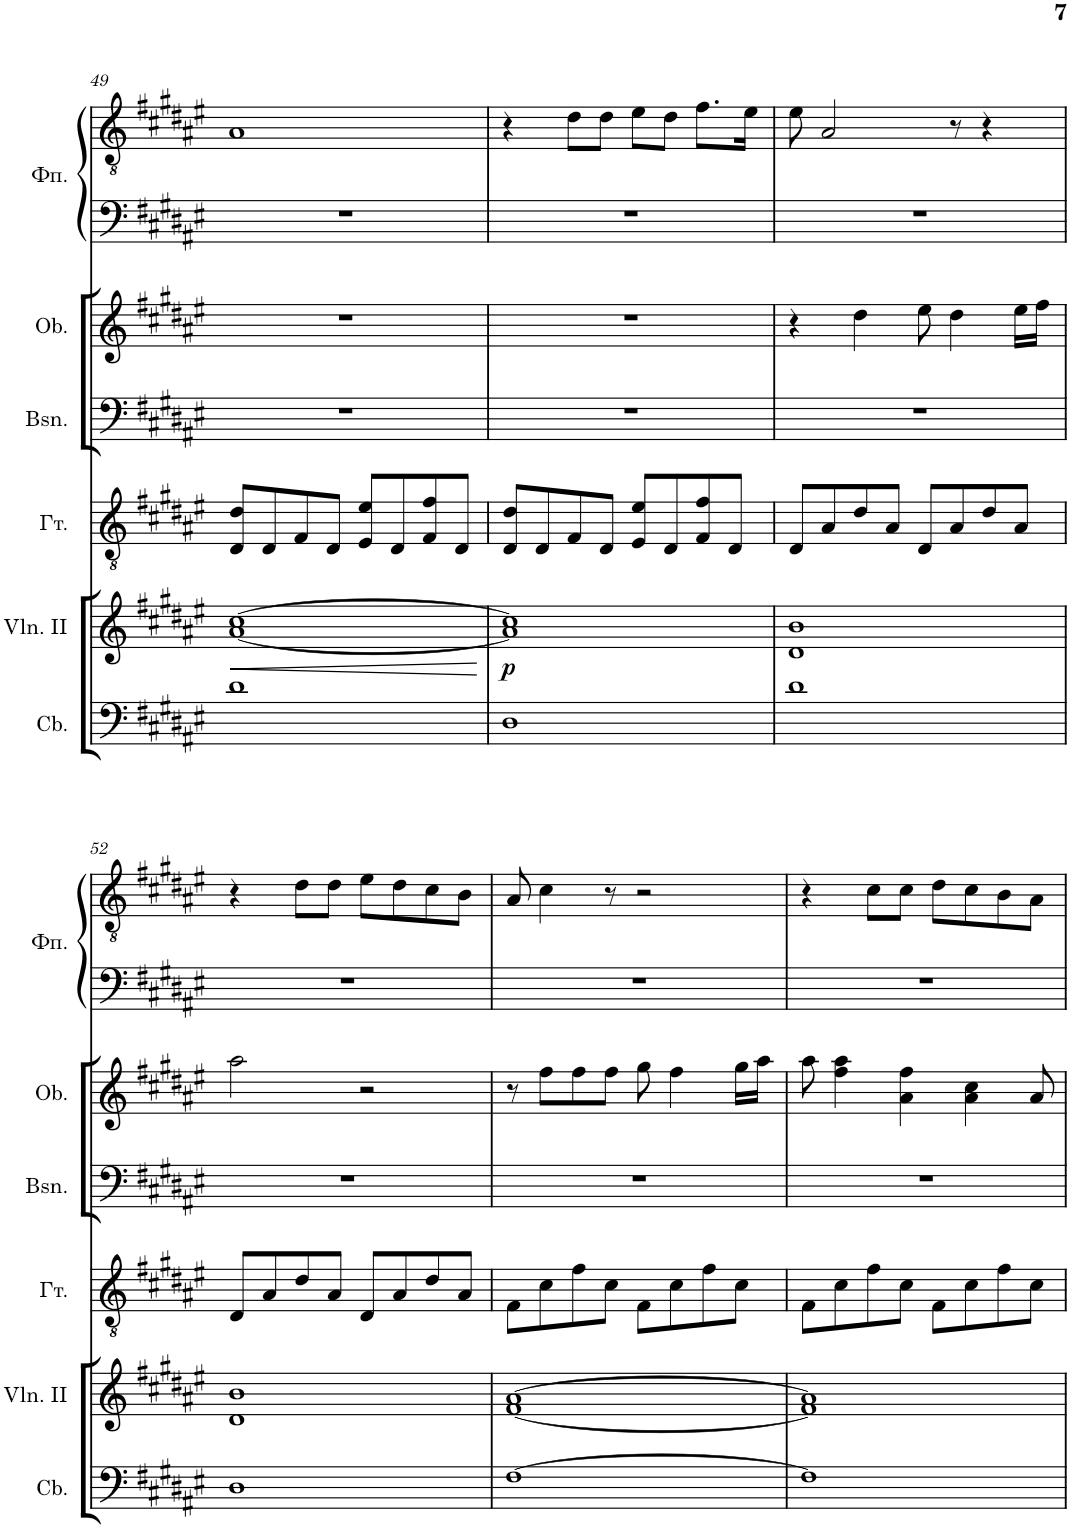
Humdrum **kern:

**kern	**kern	**dynam	**kern	**kern	**kern	**kern	**kern
*part6	*part5	*part5	*part4	*part3	*part2	*part1	*part1
*staff7	*staff6	*staff6	*staff5	*staff4	*staff3	*staff2	*staff1
*I"Contrabasses	*I"Violins II	*	*I"Классическая гитара	*I"Bassoons	*I"Oboes	*I"Фортепиано	*
*I'Cb.	*I'Vln. II	*	*	*I'Bsn.	*I'Ob.	*	*
!!LO:PB:g=z
*clefF4	*clefG2	*	*clefGv2	*clefF4	*clefG2	*clefF4	*clefGv2
*Trd7c12	*	*	*	*	*	*	*
*k[f#c#g#d#a#e#]	*k[f#c#g#d#a#e#]	*	*k[f#c#g#d#a#e#]	*k[f#c#g#d#a#e#]	*k[f#c#g#d#a#e#]	*k[f#c#g#d#a#e#]	*k[f#c#g#d#a#e#]
*M4/4	*M4/4	*	*M4/4	*M4/4	*M4/4	*M4/4	*M4/4
=49	=49	=49	=49	=49	=49	=49	=49
!	!	!LO:HP:b	!	!	!	!	!
1d#	[1a# [1cc#	<	8D#/ 8d#/L	1r	1r	1r	1A#
.	.	.	8D#/	.	.	.	.
.	.	.	8F#/	.	.	.	.
.	.	.	8D#/J	.	.	.	.
.	.	.	8E#/ 8e#/L	.	.	.	.
.	.	.	8D#/	.	.	.	.
.	.	.	8F#/ 8f#/	.	.	.	.
.	.	.	8D#/J	.	.	.	.
.	.	[	.	.	.	.	.
=50	=50	=50	=50	=50	=50	=50	=50
!	!	!LO:DY:b	!	!	!	!	!
1D#	1a#] 1cc#]	p	8D#/ 8d#/L	1r	1r	1r	4r
.	.	.	8D#/	.	.	.	.
.	.	.	8F#/	.	.	.	8d#\L
.	.	.	8D#/J	.	.	.	8d#\J
.	.	.	8E#/ 8e#/L	.	.	.	8e#\L
.	.	.	8D#/	.	.	.	8d#\J
.	.	.	8F#/ 8f#/	.	.	.	8.f#\L
.	.	.	8D#/J	.	.	.	.
.	.	.	.	.	.	.	16e#\Jk
=51	=51	=51	=51	=51	=51	=51	=51
1d#	1d# 1b	.	8D#/L	1r	4r	1r	8e#\
.	.	.	8A#/	.	.	.	2A#/
.	.	.	8d#/	.	4dd#\	.	.
.	.	.	8A#/J	.	.	.	.
.	.	.	8D#/L	.	8ee#\	.	.
.	.	.	8A#/	.	4dd#\	.	8r
.	.	.	8d#/	.	.	.	4r
.	.	.	8A#/J	.	16ee#\LL	.	.
.	.	.	.	.	16ff#\JJ	.	.
!!LO:LB:g=z
=52	=52	=52	=52	=52	=52	=52	=52
1D#	1d# 1b	.	8D#/L	1r	2aa#\	1r	4r
.	.	.	8A#/	.	.	.	.
.	.	.	8d#/	.	.	.	8d#\L
.	.	.	8A#/J	.	.	.	8d#\J
.	.	.	8D#/L	.	2r	.	8e#\L
.	.	.	8A#/	.	.	.	8d#\
.	.	.	8d#/	.	.	.	8c#\
.	.	.	8A#/J	.	.	.	8B\J
=53	=53	=53	=53	=53	=53	=53	=53
[1F#	[1f# [1a#	.	8F#\L	1r	8r	1r	8A#/
.	.	.	8c#\	.	8ff#\L	.	4c#\
.	.	.	8f#\	.	8ff#\	.	.
.	.	.	8c#\J	.	8ff#\J	.	8r
.	.	.	8F#\L	.	8gg#\	.	2r
.	.	.	8c#\	.	4ff#\	.	.
.	.	.	8f#\	.	.	.	.
.	.	.	8c#\J	.	16gg#\LL	.	.
.	.	.	.	.	16aa#\JJ	.	.
=54	=54	=54	=54	=54	=54	=54	=54
1F#]	1f#] 1a#]	.	8F#\L	1r	8aa#\	1r	4r
.	.	.	8c#\	.	4ff#\ 4aa#\	.	.
.	.	.	8f#\	.	.	.	8c#\L
.	.	.	8c#\J	.	4a#\ 4ff#\	.	8c#\J
.	.	.	8F#\L	.	.	.	8d#\L
.	.	.	8c#\	.	4a#\ 4cc#\	.	8c#\
.	.	.	8f#\	.	.	.	8B\
.	.	.	8c#\J	.	8a#/	.	8A#\J
=	=	=	=	=	=	=	=
*-	*-	*-	*-	*-	*-	*-	*-
